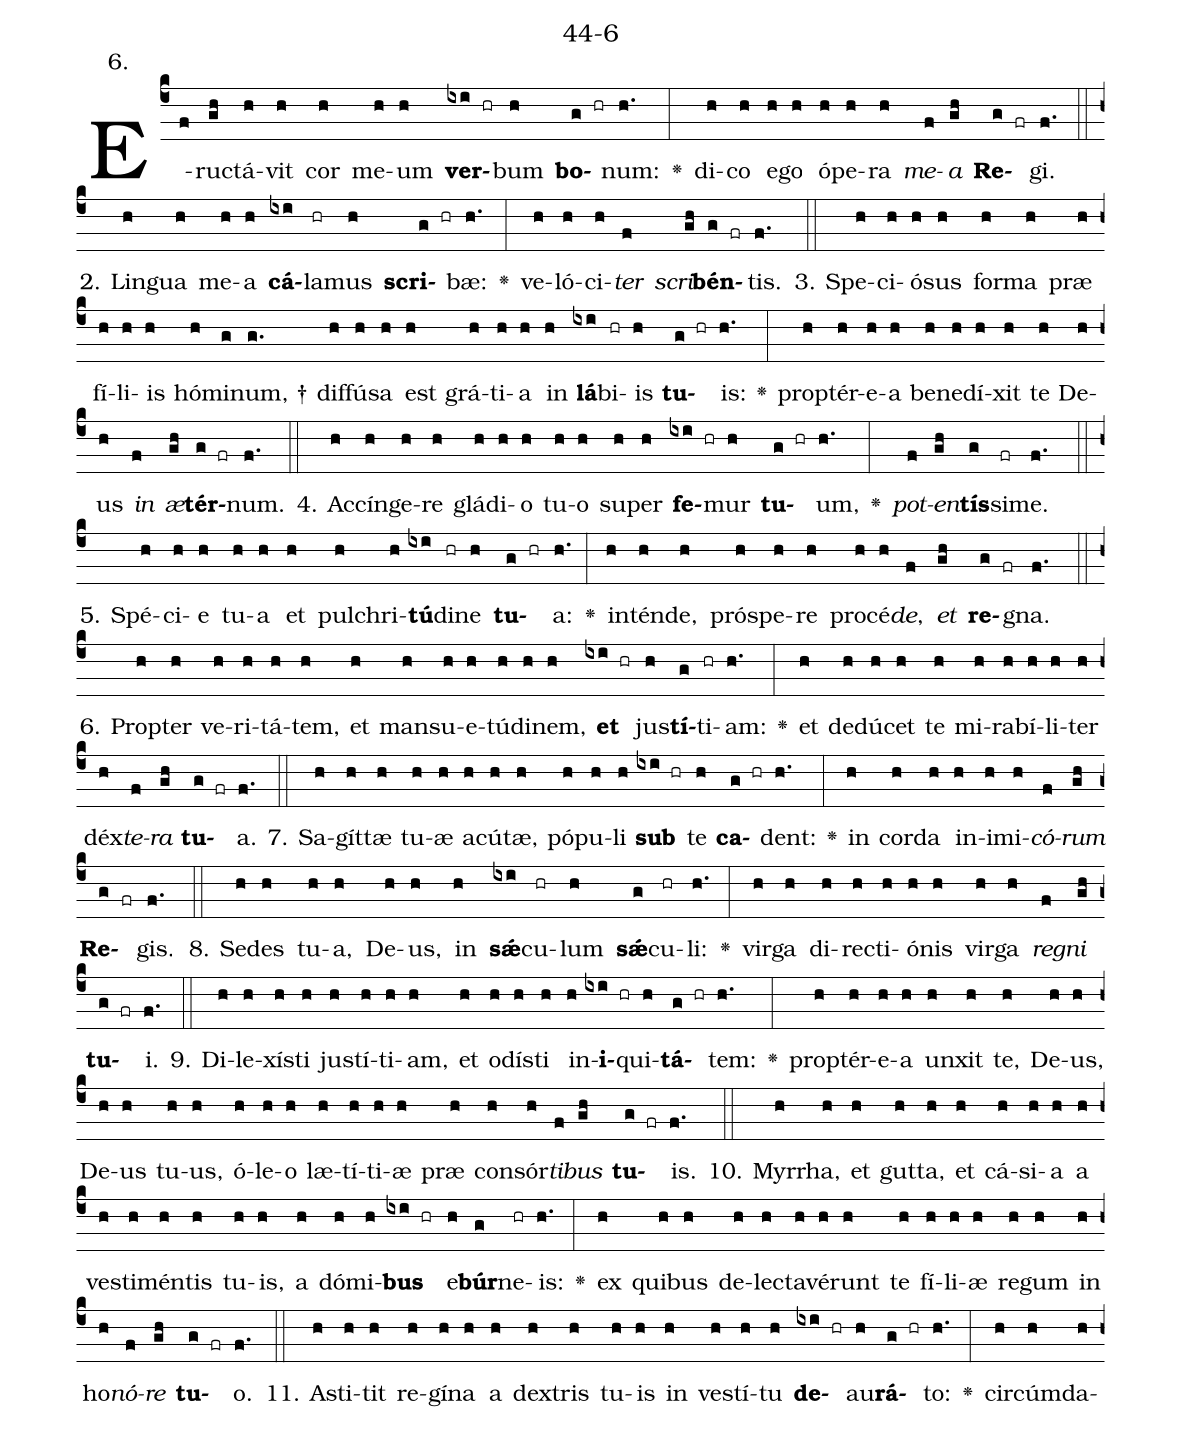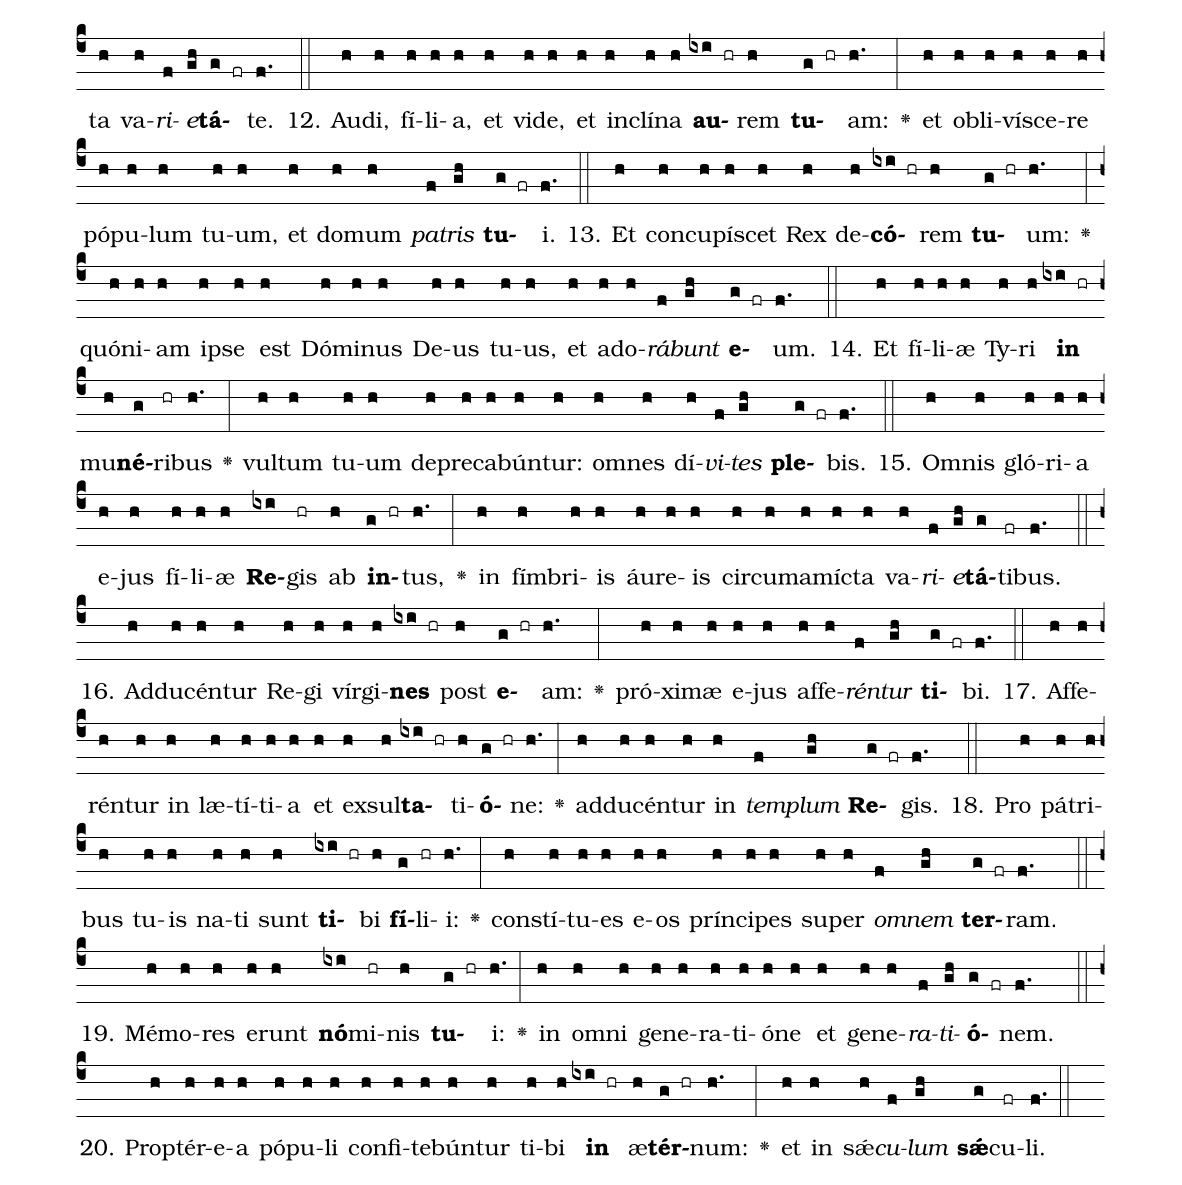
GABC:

name: 44-6;
annotation: 6.;
%%
(c4)E(f)ruc(gh)tá(h)vit(h) cor(h) me(h)um(h) <b>ver</b>(ixi hr)bum(h) <b>bo</b>(g hr)num:(h.) <v>\greheightstar</v>(:) di(h)co(h) e(h)go(h) ó(h)pe(h)ra(h) <i>me</i>(f)<i>a</i>(gh) <b>Re</b>(g fr)gi.(f.) (::)
2. Lin(h)gua(h) me(h)a(h) <b>cá</b>(ixi)la(hr)mus(h) <b>scri</b>(g hr)bæ:(h.) <v>\greheightstar</v>(:) ve(h)ló(h)ci(h)<i>ter</i>(f) <i>scri</i>(gh)<b>bén</b>(g fr)tis.(f.) (::)
3. Spe(h)ci(h)ó(h)sus(h) for(h)ma(h) præ(h) fí(h)li(h)is(h) hó(h)mi(g)num, †(g.) dif(h)fú(h)sa(h) est(h) grá(h)ti(h)a(h) in(h) <b>lá</b>(ixi)bi(hr)is(h) <b>tu</b>(g hr)is:(h.) <v>\greheightstar</v>(:) prop(h)tér(h)e(h)a(h) be(h)ne(h)dí(h)xit(h) te(h) De(h)us(h) <i>in</i>(f) <i>æ</i>(gh)<b>tér</b>(g fr)num.(f.) (::)
4. Ac(h)cín(h)ge(h)re(h) glá(h)di(h)o(h) tu(h)o(h) su(h)per(h) <b>fe</b>(ixi hr)mur(h) <b>tu</b>(g hr)um,(h.) <v>\greheightstar</v>(:) <i>pot</i>(f)<i>en</i>(gh)<b>tís</b>(g)si(fr)me.(f.) (::)
5. Spé(h)ci(h)e(h) tu(h)a(h) et(h) pul(h)chri(h)<b>tú</b>(ixi)di(hr)ne(h) <b>tu</b>(g hr)a:(h.) <v>\greheightstar</v>(:) in(h)tén(h)de,(h) pró(h)spe(h)re(h) pro(h)cé(h)<i>de</i>,(f) <i>et</i>(gh) <b>re</b>(g fr)gna.(f.) (::)
6. Prop(h)ter(h) ve(h)ri(h)tá(h)tem,(h) et(h) man(h)su(h)e(h)tú(h)di(h)nem,(h) <b>et</b>(ixi hr) jus(h)<b>tí</b>(g)ti(hr)am:(h.) <v>\greheightstar</v>(:) et(h) de(h)dú(h)cet(h) te(h) mi(h)ra(h)bí(h)li(h)ter(h) déx(h)<i>te</i>(f)<i>ra</i>(gh) <b>tu</b>(g fr)a.(f.) (::)
7. Sa(h)gít(h)tæ(h) tu(h)æ(h) a(h)cú(h)tæ,(h) pó(h)pu(h)li(h) <b>sub</b>(ixi hr) te(h) <b>ca</b>(g hr)dent:(h.) <v>\greheightstar</v>(:) in(h) cor(h)da(h) in(h)i(h)mi(h)<i>có</i>(f)<i>rum</i>(gh) <b>Re</b>(g fr)gis.(f.) (::)
8. Se(h)des(h) tu(h)a,(h) De(h)us,(h) in(h) <b>sǽ</b>(ixi)cu(hr)lum(h) <b>sǽ</b>(g)cu(hr)li:(h.) <v>\greheightstar</v>(:) vir(h)ga(h) di(h)rec(h)ti(h)ó(h)nis(h) vir(h)ga(h) <i>re</i>(f)<i>gni</i>(gh) <b>tu</b>(g fr)i.(f.) (::)
9. Di(h)le(h)xís(h)ti(h) jus(h)tí(h)ti(h)am,(h) et(h) o(h)dís(h)ti(h) in(h)<b>i</b>(ixi hr)qui(h)<b>tá</b>(g hr)tem:(h.) <v>\greheightstar</v>(:) prop(h)tér(h)e(h)a(h) un(h)xit(h) te,(h) De(h)us,(h) De(h)us(h) tu(h)us,(h) ó(h)le(h)o(h) læ(h)tí(h)ti(h)æ(h) præ(h) con(h)sór(h)<i>ti</i>(f)<i>bus</i>(gh) <b>tu</b>(g fr)is.(f.) (::)
10. Myr(h)rha,(h) et(h) gut(h)ta,(h) et(h) cá(h)si(h)a(h) a(h) ves(h)ti(h)mén(h)tis(h) tu(h)is,(h) a(h) dó(h)mi(h)<b>bus</b>(ixi hr) e(h)<b>búr</b>(g)ne(hr)is:(h.) <v>\greheightstar</v>(:) ex(h) qui(h)bus(h) de(h)lec(h)ta(h)vé(h)runt(h) te(h) fí(h)li(h)æ(h) re(h)gum(h) in(h) ho(h)<i>nó</i>(f)<i>re</i>(gh) <b>tu</b>(g fr)o.(f.) (::)
11. A(h)sti(h)tit(h) re(h)gí(h)na(h) a(h) dex(h)tris(h) tu(h)is(h) in(h) ves(h)tí(h)tu(h) <b>de</b>(ixi hr)au(h)<b>rá</b>(g hr)to:(h.) <v>\greheightstar</v>(:) cir(h)cúm(h)da(h)ta(h) va(h)<i>ri</i>(f)<i>e</i>(gh)<b>tá</b>(g fr)te.(f.) (::)
12. Au(h)di,(h) fí(h)li(h)a,(h) et(h) vi(h)de,(h) et(h) in(h)clí(h)na(h) <b>au</b>(ixi hr)rem(h) <b>tu</b>(g hr)am:(h.) <v>\greheightstar</v>(:) et(h) ob(h)li(h)ví(h)sce(h)re(h) pó(h)pu(h)lum(h) tu(h)um,(h) et(h) do(h)mum(h) <i>pa</i>(f)<i>tris</i>(gh) <b>tu</b>(g fr)i.(f.) (::)
13. Et(h) con(h)cu(h)pí(h)scet(h) Rex(h) de(h)<b>có</b>(ixi hr)rem(h) <b>tu</b>(g hr)um:(h.) <v>\greheightstar</v>(:) quón(h)i(h)am(h) ip(h)se(h) est(h) Dó(h)mi(h)nus(h) De(h)us(h) tu(h)us,(h) et(h) ad(h)o(h)<i>rá</i>(f)<i>bunt</i>(gh) <b>e</b>(g fr)um.(f.) (::)
14. Et(h) fí(h)li(h)æ(h) Ty(h)ri(h) <b>in</b>(ixi hr) mu(h)<b>né</b>(g)ri(hr)bus(h.) <v>\greheightstar</v>(:) vul(h)tum(h) tu(h)um(h) de(h)pre(h)ca(h)bún(h)tur:(h) om(h)nes(h) dí(h)<i>vi</i>(f)<i>tes</i>(gh) <b>ple</b>(g fr)bis.(f.) (::)
15. Om(h)nis(h) gló(h)ri(h)a(h) e(h)jus(h) fí(h)li(h)æ(h) <b>Re</b>(ixi)gis(hr) ab(h) <b>in</b>(g hr)tus,(h.) <v>\greheightstar</v>(:) in(h) fím(h)bri(h)is(h) áu(h)re(h)is(h) cir(h)cum(h)a(h)míc(h)ta(h) va(h)<i>ri</i>(f)<i>e</i>(gh)<b>tá</b>(g)ti(fr)bus.(f.) (::)
16. Ad(h)du(h)cén(h)tur(h) Re(h)gi(h) vír(h)gi(h)<b>nes</b>(ixi hr) post(h) <b>e</b>(g hr)am:(h.) <v>\greheightstar</v>(:) pró(h)xi(h)mæ(h) e(h)jus(h) af(h)fe(h)<i>rén</i>(f)<i>tur</i>(gh) <b>ti</b>(g fr)bi.(f.) (::)
17. Af(h)fe(h)rén(h)tur(h) in(h) læ(h)tí(h)ti(h)a(h) et(h) ex(h)sul(h)<b>ta</b>(ixi hr)ti(h)<b>ó</b>(g hr)ne:(h.) <v>\greheightstar</v>(:) ad(h)du(h)cén(h)tur(h) in(h) <i>tem</i>(f)<i>plum</i>(gh) <b>Re</b>(g fr)gis.(f.) (::)
18. Pro(h) pá(h)tri(h)bus(h) tu(h)is(h) na(h)ti(h) sunt(h) <b>ti</b>(ixi hr)bi(h) <b>fí</b>(g)li(hr)i:(h.) <v>\greheightstar</v>(:) con(h)stí(h)tu(h)es(h) e(h)os(h) prín(h)ci(h)pes(h) su(h)per(h) <i>om</i>(f)<i>nem</i>(gh) <b>ter</b>(g fr)ram.(f.) (::)
19. Mé(h)mo(h)res(h) e(h)runt(h) <b>nó</b>(ixi)mi(hr)nis(h) <b>tu</b>(g hr)i:(h.) <v>\greheightstar</v>(:) in(h) om(h)ni(h) ge(h)ne(h)ra(h)ti(h)ó(h)ne(h) et(h) ge(h)ne(h)<i>ra</i>(f)<i>ti</i>(gh)<b>ó</b>(g fr)nem.(f.) (::)
20. Prop(h)tér(h)e(h)a(h) pó(h)pu(h)li(h) con(h)fi(h)te(h)bún(h)tur(h) ti(h)bi(h) <b>in</b>(ixi hr) æ(h)<b>tér</b>(g hr)num:(h.) <v>\greheightstar</v>(:) et(h) in(h) sǽ(h)<i>cu</i>(f)<i>lum</i>(gh) <b>sǽ</b>(g)cu(fr)li.(f.) (::)
